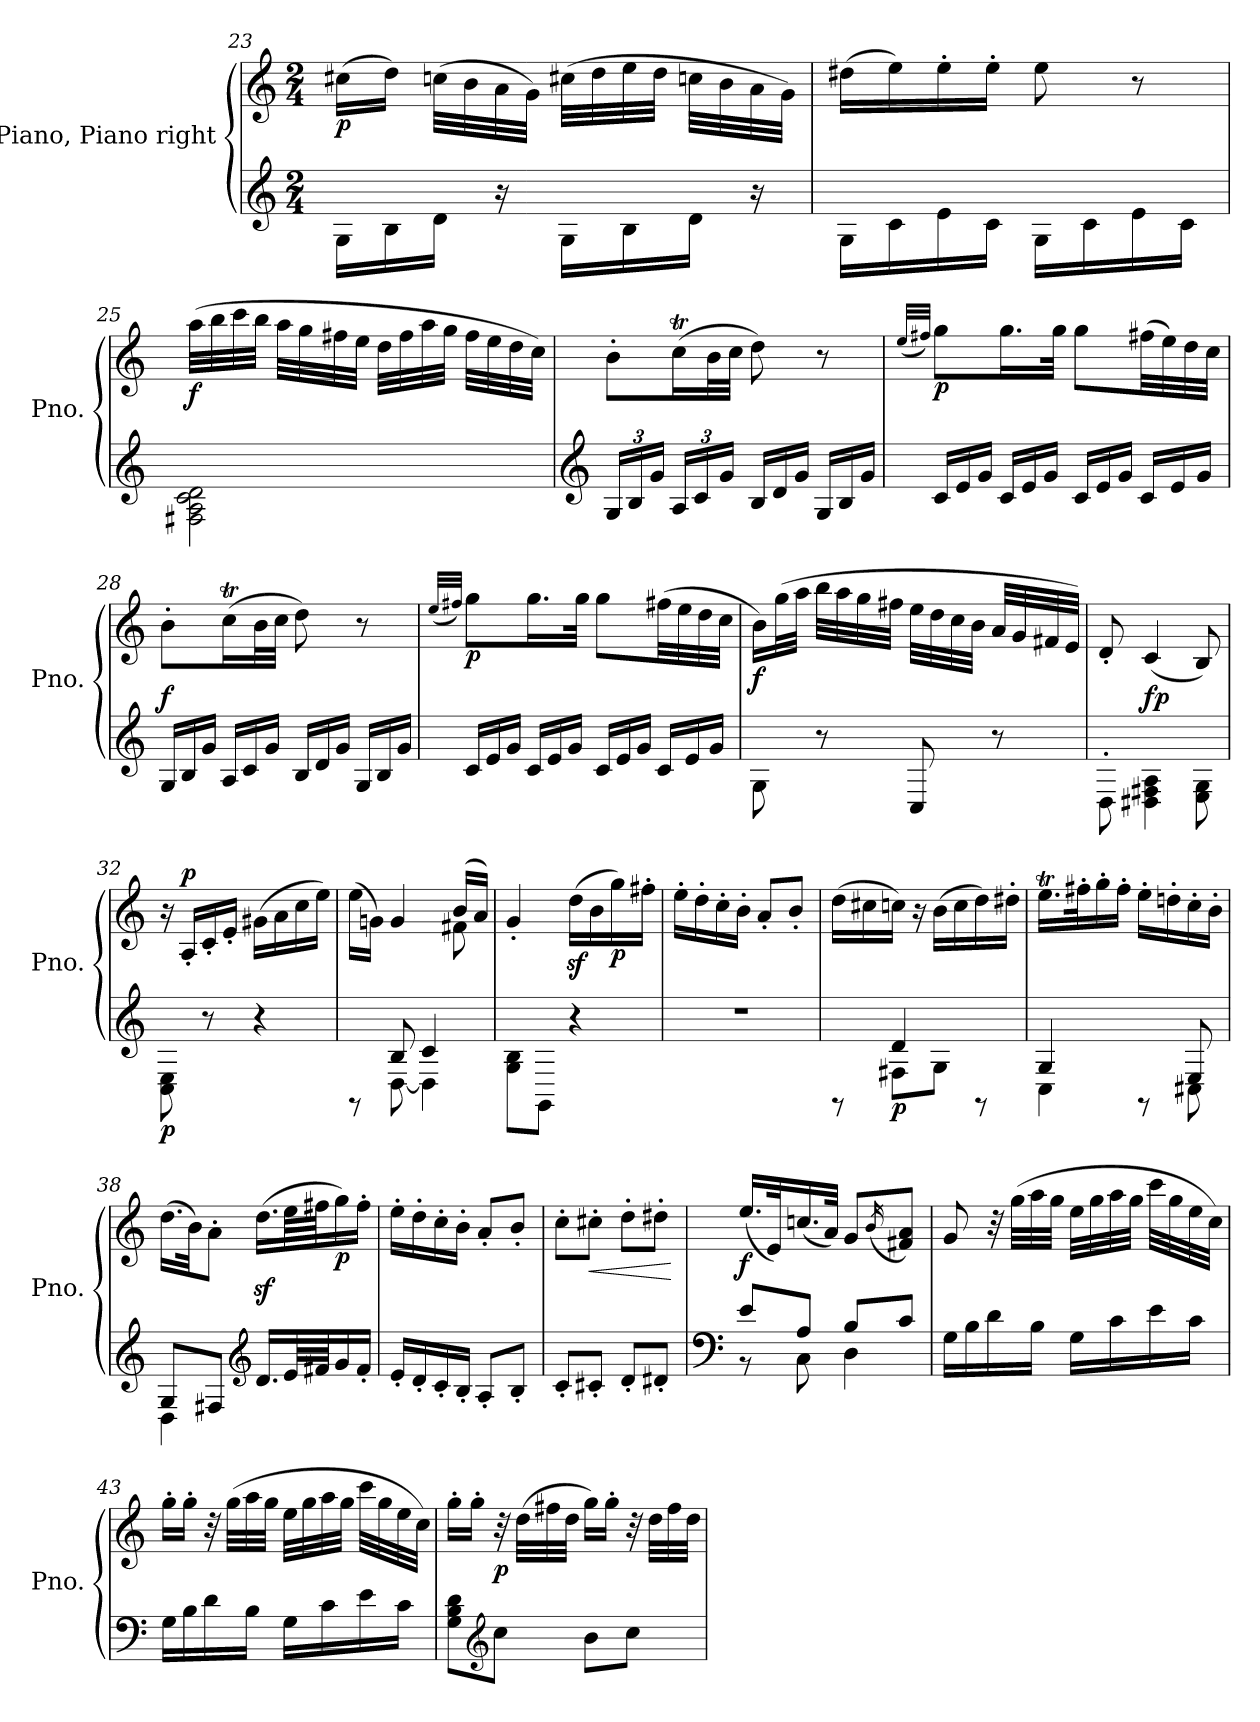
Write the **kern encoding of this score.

**kern	**kern	**dynam
*part1	*part1	*part1
*staff2	*staff1	*staff1/2
*I"Piano, Piano right	*	*
*I'Pno.	*	*
*clefG2	*clefG2	*
*k[]	*k[]	*
*M2/4	*M2/4	*
=23	=23	=23
!	!	!LO:DY:b
16G\LL	(>16cc#X\LL	p
16B\	16dd\JJ)	.
16d\JJ	(>32ccn\LLL	.
.	32b\	.
16r	32a\	.
.	32g\JJJ)	.
16G\LL	(>32cc#X\LLL	.
.	32dd\	.
16B\	32ee\	.
.	32dd\JJJ	.
16d\JJ	32ccn\LLL	.
.	32b\	.
16r	32a\	.
.	32g\JJJ)	.
=24	=24	=24
16G\LL	(>16dd#X\LL	.
16c\	16ee\)	.
16e\	16ee'\	.
16c\JJ	16ee'\JJ	.
16G\LL	8ee\	.
16c\	.	.
16e\	8r	.
16c\JJ	.	.
=25	=25	=25
!	!	!LO:DY:b
2F#X\ 2A\ 2c\ 2d\	(>32aa\LLL	f
.	32bb\	.
.	32ccc\	.
.	32bb\JJJ	.
.	32aa\LLL	.
.	32gg\	.
.	32ff#X\	.
.	32ee\JJJ	.
.	32dd\LLL	.
.	32ff#\	.
.	32aa\	.
.	32gg\JJJ	.
.	32ff#\LLL	.
.	32ee\	.
.	32dd\	.
.	32cc\JJJ)	.
=26	=26	=26
*clefG2	*	*
*Xbrackettup	*	*
24G/LL	8b'\L	.
24B/	.	.
24g/JJ	.	.
24A/LL	(>16ccT\L	.
24c/	.	.
.	32b\L	.
24g/JJ	.	.
.	32cc\JJJ	.
*Xtuplet	*	*
24B/LL	8dd\)	.
24d/	.	.
24g/JJ	.	.
24G/LL	8r	.
24B/	.	.
24g/JJ	.	.
=27	=27	=27
.	(<32qee/LLL	.
.	32qff#X/JJJ)	.
!	!	!LO:DY:b
24c/LL	8gg\L	p
24e/	.	.
24g/JJ	.	.
24c/LL	16.gg\L	.
24e/	.	.
24g/JJ	.	.
.	32gg\JJk	.
24c/LL	8gg\L	.
24e/	.	.
24g/JJ	.	.
24c/LL	(>32ff#X\LL	.
.	32ee\)	.
24e/	.	.
.	32dd\	.
24g/JJ	.	.
.	32cc\JJJ	.
=28	=28	=28
!	!	!LO:DY:a=2
24G/LL	8b'\L	f
24B/	.	.
24g/JJ	.	.
24A/LL	(>16ccT\L	.
24c/	.	.
.	32b\L	.
24g/JJ	.	.
.	32cc\JJJ	.
24B/LL	8dd\)	.
24d/	.	.
24g/JJ	.	.
24G/LL	8r	.
24B/	.	.
24g/JJ	.	.
=29	=29	=29
.	(<32qee/LLL	.
.	32qff#X/JJJ)	.
!	!	!LO:DY:b
24c/LL	8gg\L	p
24e/	.	.
24g/JJ	.	.
24c/LL	16.gg\L	.
24e/	.	.
24g/JJ	.	.
.	32gg\JJk	.
24c/LL	8gg\L	.
24e/	.	.
24g/JJ	.	.
24c/LL	(>32ff#\LL	.
.	32ee\	.
24e/	.	.
.	32dd\	.
24g/JJ	.	.
.	32cc\JJJ	.
=30	=30	=30
!	!	!LO:DY:b
8G\	16b\LL)	f
.	(>32gg\L	.
.	32aa\JJJ	.
8r	32bb\LLL	.
.	32aa\	.
.	32gg\	.
.	32ff#X\JJJ	.
8C/	32ee\LLL	.
.	32dd\	.
.	32cc\	.
.	32b\JJJ	.
8r	32a/LLL	.
.	32g/	.
.	32f#X/	.
.	32e/JJJ)	.
=31	=31	=31
8D'\	8d'/	.
!	!	!LO:DY:a=2
4D#X\ 4F#X\ 4A\	(<4c/	fp
8E\ 8G\	8B/)	.
=32	=32	=32
!	!	!LO:DY:b=2
8C\ 8E\	16r	p
!	!	!LO:DY:a
.	16A'/LL	p
8r	16c'/	.
.	16e'/JJ	.
4r	(>16g#X\LL	.
.	16a\	.
.	16cc\	.
.	16ee\JJ)	.
=33	=33	=33
*^	*^	*
8rGG	8ryy	(>16ee\LL	4.ryy	.
.	.	16gn\JJ)	.	.
8B/	[8D\	4g/	.	.
4c/	4D\]	.	.	.
.	.	(>16b/LL	8f#X\	.
.	.	16a/JJ)	.	.
*v	*v	*	*	*
*	*v	*v	*
=34	=34	=34
8G\ 8B\L	4g'/	.
8GG\J	.	.
4r	(>16ddz<\LL	.
.	16b\	.
!	!	!LO:DY:b
.	16gg\)	p
.	16ff#X'\JJ	.
=35	=35	=35
2r	16ee'\LL	.
.	16dd'\	.
.	16cc'\	.
.	16b'\JJ	.
.	8a'/L	.
.	8b'/J	.
=36	=36	=36
*^	*	*
8rGG	8ryy	(>16dd\LL	.
.	.	16cc#X\	.
!	!	!	!LO:DY:b=2
4d/	8F#X\L	16ccn\JJ)	p
.	.	16r	.
.	8G\J	(>16b\LL	.
.	.	16cc\	.
8rGG	8ryy	16dd\)	.
.	.	16dd#X'\JJ	.
=37	=37	=37	=37
4G/	4C\	16.eet\LL	.
.	.	32ff#X'\K	.
.	.	16gg'\	.
.	.	16ff#'\JJ	.
8rGG	8ryy	16ee'\LL	.
.	.	16ddn'\	.
8E/	8C#X\	16cc'\	.
.	.	16b'\JJ	.
=38	=38	=38	=38
8G/L	4D\	(>16.dd\LL	.
.	.	32b\JK)	.
8F#X/J	.	8a'\J	.
*clefG2	*	*	*
16.d/LL	4ryy	(>16.ddz<\LL	.
64e/LL	.	64ee\LL	.
64f#X/JJ	.	64ff#X\JJ	.
!	!	!	!LO:DY:b
16g/	.	16gg\)	p
16f#'/JJ	.	16ff#'\JJ	.
*v	*v	*	*
=39	=39	=39
16e'/LL	16ee'\LL	.
16d'/	16dd'\	.
16c'/	16cc'\	.
16B'/JJ	16b'\JJ	.
8A'/L	8a'/L	.
8B'/J	8b'/J	.
=40	=40	=40
8c'/L	8cc'\L	.
!	!	!LO:HP:b
8c#X'/J	8cc#X'\J	<
8d'/L	8dd'\L	.
8d#X'/J	8dd#X'\J	.
.	.	[
=41	=41	=41
*clefF4	*	*
*^	*	*
!	!	!	!LO:DY:b
8e/L	8r	(<16.ee/LL	f
.	.	32e/K)	.
8A/J	8C\	(<16.ccn/	.
.	.	32a/JJk)	.
8B/L	4D\	8g/L	.
.	.	(<16qb/	.
8c/J	.	8f#X/ 8a/J)	.
*v	*v	*	*
=42	=42	=42
16G\LL	8g/	.
16B\	.	.
16d\	32r	.
.	(>32gg\LLL	.
16B\JJ	32aa\	.
.	32gg\JJJ	.
16G\LL	32ee\LLL	.
.	32gg\	.
16c\	32aa\	.
.	32gg\JJJ	.
16e\	32ccc\LLL	.
.	32gg\	.
16c\JJ	32ee\	.
.	32cc\JJJ)	.
=43	=43	=43
16G\LL	16gg'\LL	.
16B\	16gg'\JJ	.
16d\	32r	.
.	(>32gg\LLL	.
16B\JJ	32aa\	.
.	32gg\JJJ	.
16G\LL	32ee\LLL	.
.	32gg\	.
16c\	32aa\	.
.	32gg\JJJ	.
16e\	32ccc\LLL	.
.	32gg\	.
16c\JJ	32ee\	.
.	32cc\JJJ)	.
=44	=44	=44
8G\ 8B\ 8d\L	16gg'\LL	.
.	16gg'\JJ	.
*clefG2	*	*
!	!	!LO:DY:b
8cc\J	32r	p
.	(>32dd\LLL	.
.	32ff#X\	.
.	32dd\JJJ	.
8b\L	16gg\LL)	.
.	16gg'\JJ	.
8cc\J	32r	.
.	32dd\LLL	.
.	32ff#\	.
.	32dd\JJJ	.
=	=	=
*-	*-	*-
